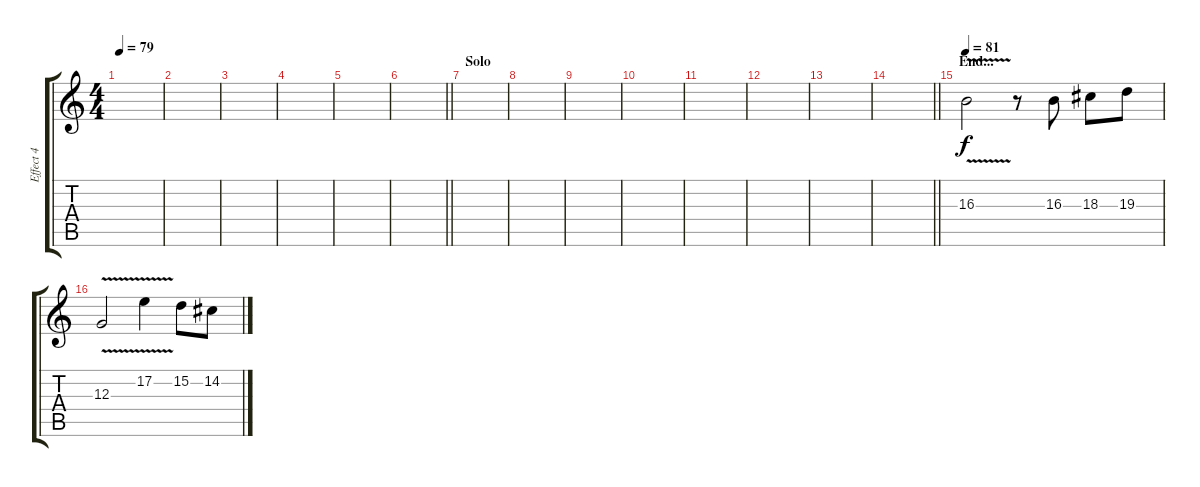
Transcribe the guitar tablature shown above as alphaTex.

\track ("Effect 4" "Effect 4") {instrument stringensemble1}
\staff {score tabs}
\tuning (E4 B3 G3 D3 A2 E2) {hide}
\ts (4 4)
\tempo 79
\clef g2
\ks c
|
|
|
|
|
\barLineRight lightlight
|
\section ("" "Solo")
|
|
|
|
|
|
|
\barLineRight lightlight
|
\section ("" "End...")
\tempo 81
16.3{v}.2 r.8 16.3.8 18.3.8 19.3.8 |
12.3{v}.2 17.2{v}.4 15.2.8 14.2.8
